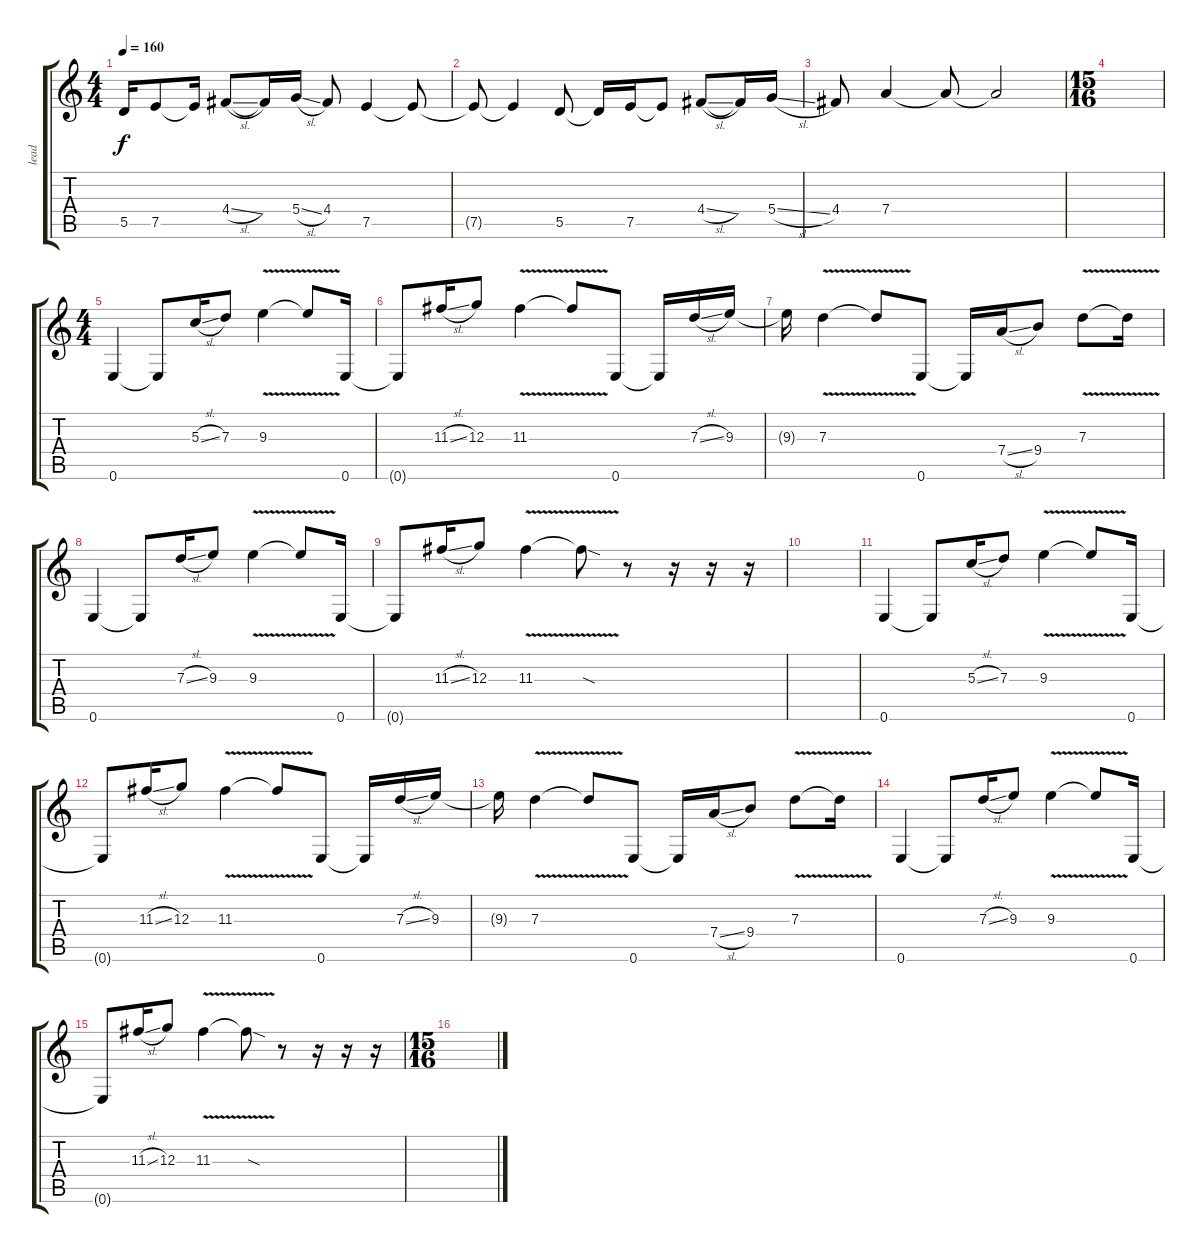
\track ("lead" "lead") {instrument distortionguitar}
\staff {score tabs}
\tuning (E4 B3 G3 D3 A2 E2) {hide}
\ts (4 4)
\tempo 160
\clef g2
\ks c
5.5{t}.16{dy f} 7.5.8 7.5{t}.16 4.4{sl}.8 4.4{t}.16 5.4{sl}.16 4.4.8 7.5.4 7.5{t}.8 |
7.5{t}.8 7.5{t}.4 5.5.8 5.5{t}.16 7.5.16 7.5{t}.8 4.4{sl}.8 4.4{t}.16 5.4{sl}.16 |
4.4.8 7.4.4 7.4{t}.8 7.4{t}.2 |
\ts (15 16)
|
\ts (4 4)
0.6.4 0.6{t}.8 5.3{sl}.16 7.3.8 9.3{v}.4 9.3{t}.8 0.6.16 |
0.6{t}.8 11.3{sl}.16 12.3.8 11.3{v}.4 11.3{v t}.8 0.6.8 0.6{t}.16 7.3{sl}.16 9.3.16 |
9.3{t}.16 7.3{v}.4 7.3{v t}.8 0.6.8 0.6{t}.16 7.4{sl}.16 9.4.8 7.3{v}.8 7.3{t}.16 |
0.6.4 0.6{t}.8 7.3{sl}.16 9.3.8 9.3{v}.4 9.3{t}.8 0.6.16 |
0.6{t}.8 11.3{sl}.16 12.3.8 11.3{v}.4 11.3{sod t}.8 r.8 r.16 r.16 r.16 |
|
0.6.4 0.6{t}.8 5.3{sl}.16 7.3.8 9.3{v}.4 9.3{t}.8 0.6.16 |
0.6{t}.8 11.3{sl}.16 12.3.8 11.3{v}.4 11.3{v t}.8 0.6.8 0.6{t}.16 7.3{sl}.16 9.3.16 |
9.3{t}.16 7.3{v}.4 7.3{v t}.8 0.6.8 0.6{t}.16 7.4{sl}.16 9.4.8 7.3{v}.8 7.3{t}.16 |
0.6.4 0.6{t}.8 7.3{sl}.16 9.3.8 9.3{v}.4 9.3{t}.8 0.6.16 |
0.6{t}.8 11.3{sl}.16 12.3.8 11.3{v}.4 11.3{sod t}.8 r.8 r.16 r.16 r.16 |
\ts (15 16)
